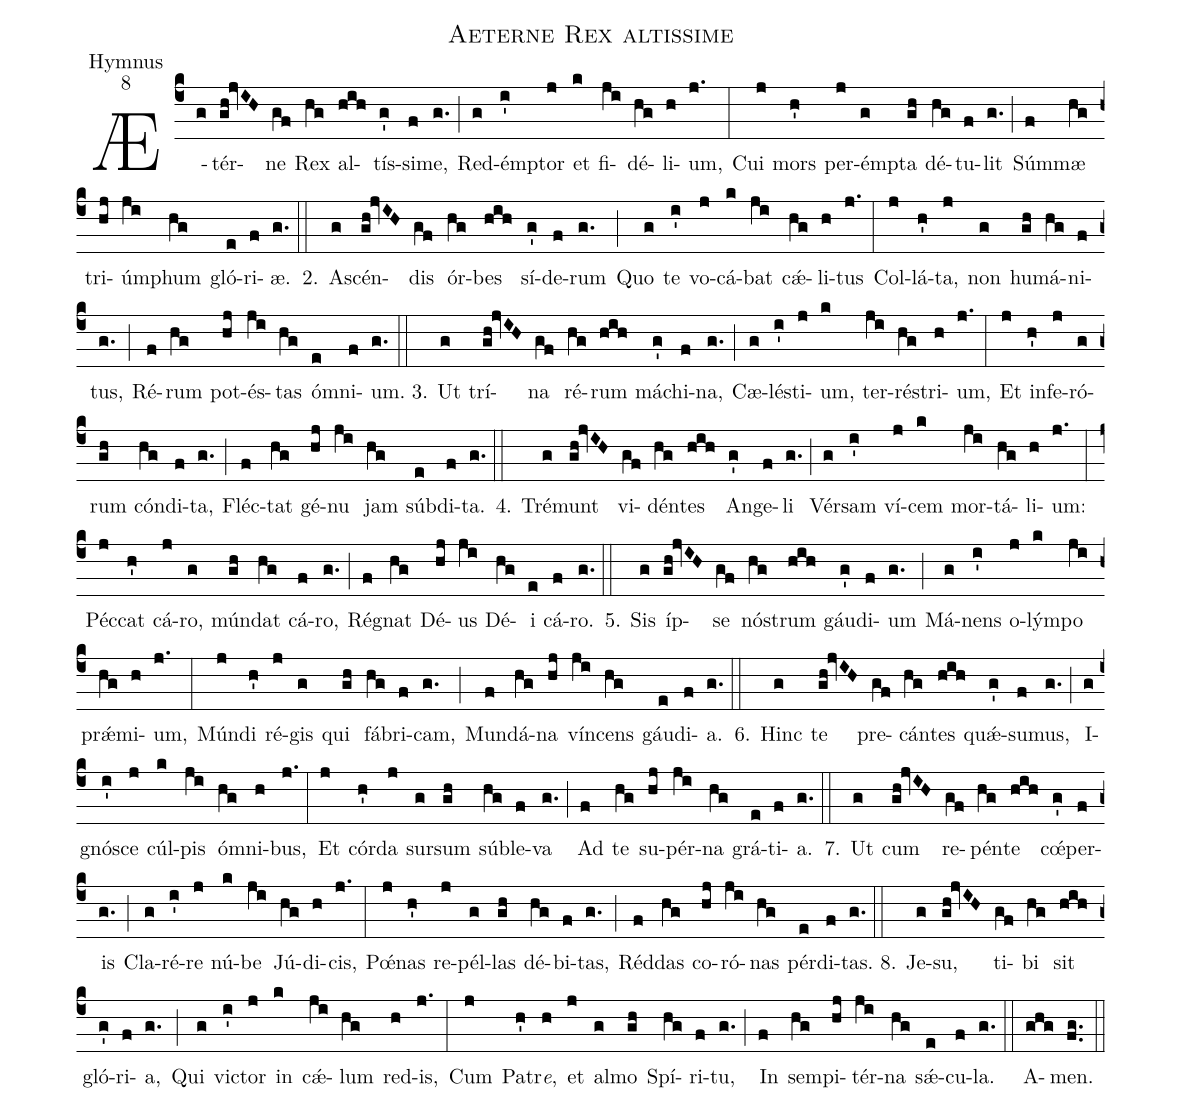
name:Aeterne Rex altissime;
office-part:Hymnus;
mode:8;
%%
(c4) Æ(g)tér(gh!jvIH)ne(gf) Rex(hg) al(hih)tís(g')si(f)me,(g.) (;) Red(g)émp(i')tor(j) et(k) fi(ji)dé(hg)li(h)um,(j.) (:) Cui(j) mors(h') per(j)émp(g)ta(gh) dé(hg)tu(f)lit(g.) (;) Súm(f)mæ(hg) tri(hj)úm(ji)phum(hg) gló(e)ri(f)æ.(g.) (::)
2.() A(g)scén(gh!jvIH)dis(gf) ór(hg)bes(hih) sí(g')de(f)rum(g.) (;) Quo(g) te(i') vo(j)cá(k)bat(ji) cǽ(hg)li(h)tus(j.) (:) Col(j)lá(h')ta,(j) non(g) hu(gh)má(hg)ni(f)tus,(g.) (;) Ré(f)rum(hg) pot(hj)és(ji)tas(hg) óm(e)ni(f)um.(g.) (::)
3.() Ut(g) trí(gh!jvIH)na(gf) ré(hg)rum(hih) má(g')chi(f)na,(g.) (;) Cæ(g)lés(i')ti(j)um,(k) ter(ji)rés(hg)tri(h)um,(j.) (:) Et(j) in(h')fe(j)ró(g)rum(gh) cón(hg)di(f)ta,(g.) (;) Fléc(f)tat(hg) gé(hj)nu(ji) jam(hg) súb(e)di(f)ta.(g.) (::)
4.() Tré(g)munt(gh!jvIH) vi(gf)dén(hg)tes(hih) An(g')ge(f)li(g.) (;) Vér(g)sam(i') ví(j)cem(k) mor(ji)tá(hg)li(h)um:(j.) (:) Péc(j)cat(h') cá(j)ro,(g) mún(gh)dat(hg) cá(f)ro,(g.) (;) Ré(f)gnat(hg) Dé(hj)us(ji) Dé(hg)i(e) cá(f)ro.(g.) (::)
5.() Sis(g) íp(gh!jvIH)se(gf) nós(hg)trum(hih) gáu(g')di(f)um(g.) (;) Má(g)nens(i') o(j)lým(k)po(ji) prǽ(hg)mi(h)um,(j.) (:) Mún(j)di(h') ré(j)gis(g) qui(gh) fá(hg)bri(f)cam,(g.) (;) Mun(f)dá(hg)na(hj) vín(ji)cens(hg) gáu(e)di(f)a.(g.) (::)
6.() Hinc(g) te(gh!jvIH) pre(gf)cán(hg)tes(hih) quǽ(g')su(f)mus,(g.) (;) I(g)gnó(i')sce(j) cúl(k)pis(ji) óm(hg)ni(h)bus,(j.) (:) Et(j) cór(h')da(j) sur(g)sum(gh) súb(hg)le(f)va(g.) (;) Ad(f) te(hg) su(hj)pér(ji)na(hg) grá(e)ti(f)a.(g.) (::)
7.() Ut(g) cum(gh!jvIH) re(gf)pén(hg)te(hih) cœ́(g')per(f)is(g.) (;) Cla(g)ré(i')re(j) nú(k)be(ji) Jú(hg)di(h)cis,(j.) (:) Pœ́(j)nas(h') re(j)pél(g)las(gh) dé(hg)bi(f)tas,(g.) (;) Réd(f)das(hg) co(hj)ró(ji)nas(hg) pér(e)di(f)tas.(g.) (::)
8.() Je(g)su,(gh!jvIH) ti(gf)bi(hg) sit(hih) gló(g')ri(f)a,(g.) (;) Qui(g) vic(i')tor(j) in(k) cǽ(ji)lum(hg) red(h)is,(j.) (:) Cum(j) Pa(h')tr<i>e</i>,(h) et(j) al(g)mo(gh) Spí(hg)ri(f)tu,(g.) (;) In(f) sem(hg)pi(hj)tér(ji)na(hg) sǽ(e)cu(f)la.(g.) (::) A(ghg)men.(fg..) (::)
